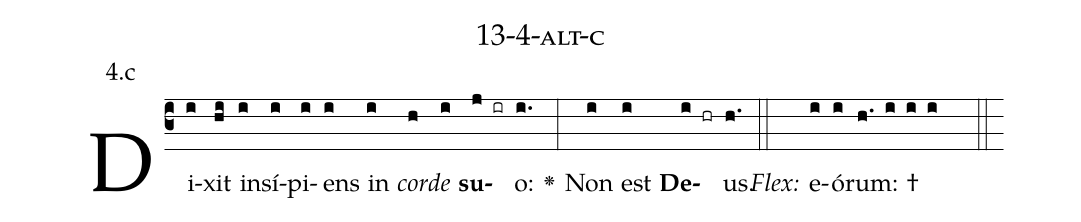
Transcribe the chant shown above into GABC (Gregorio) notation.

name: 13-4-alt-c;
annotation: 4.c;
%%
(c3)Di(i)xit(hi) in(i)sí(i)pi(i)ens(i) in(i) <i>cor</i>(h)<i>de</i>(i) <b>su</b>(j ir)o:(i.) <v>\greheightstar</v>(:) Non(i) est(i) <b>De</b>(i hr)us.(h.) (::)
<i>Flex:</i>()  e(i)ó(i)rum: †(h. i i i  ::)

%E(i) u(i) o(i) u(i) a(i) e.(h.) (::)
